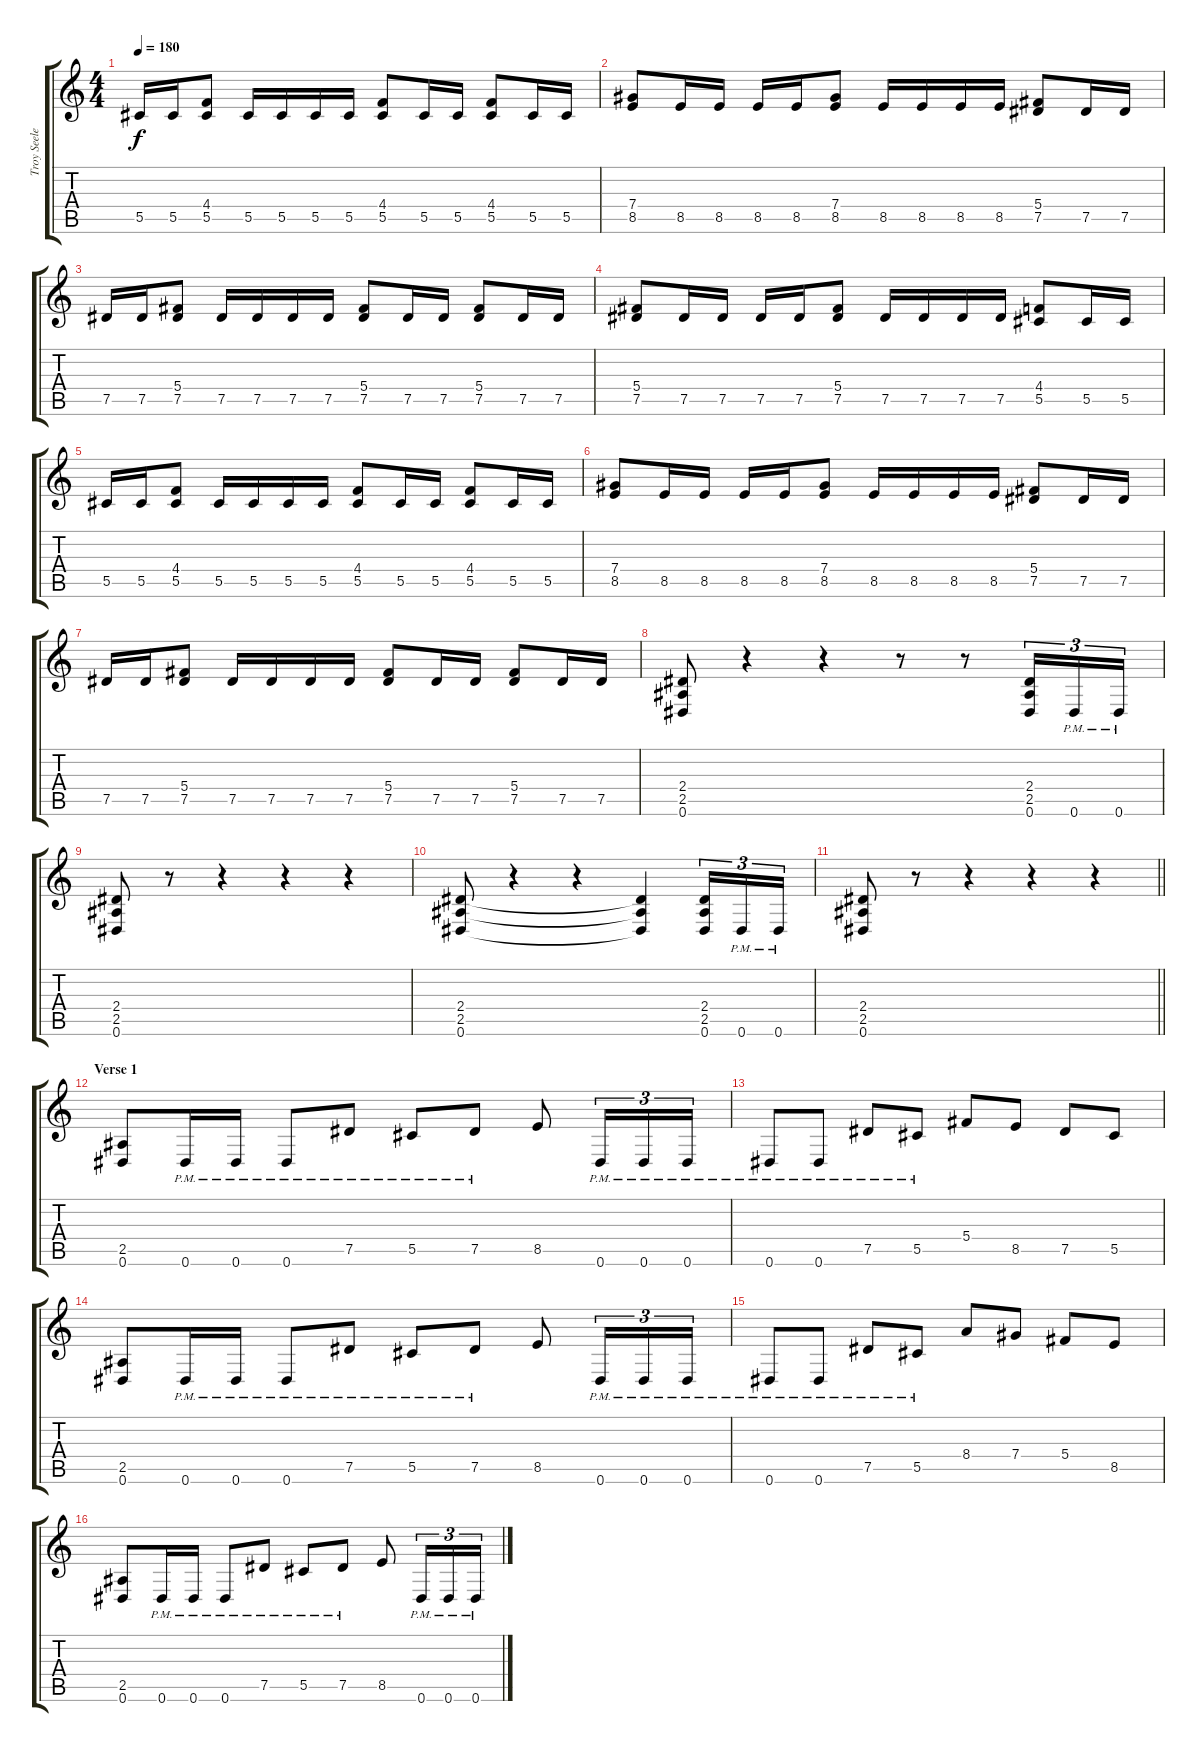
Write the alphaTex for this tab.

\track ("Troy Seele" "Troy Seele") {instrument overdrivenguitar}
\staff {score tabs}
\tuning (Eb4 Bb3 Gb3 Db3 Ab2 Eb2) {hide}
\ts (4 4)
\tempo 180
\clef g2
\ks c
5.5.16{dy f} 5.5.16 (4.4 5.5).8 5.5.16 5.5.16 5.5.16 5.5.16 (4.4 5.5).8 5.5.16 5.5.16 (4.4 5.5).8 5.5.16 5.5.16 |
(7.4 8.5).8 8.5.16 8.5.16 8.5.16 8.5.16 (7.4 8.5).8 8.5.16 8.5.16 8.5.16 8.5.16 (5.4 7.5).8 7.5.16 7.5.16 |
7.5.16 7.5.16 (5.4 7.5).8 7.5.16 7.5.16 7.5.16 7.5.16 (5.4 7.5).8 7.5.16 7.5.16 (5.4 7.5).8 7.5.16 7.5.16 |
(5.4 7.5).8 7.5.16 7.5.16 7.5.16 7.5.16 (5.4 7.5).8 7.5.16 7.5.16 7.5.16 7.5.16 (4.4 5.5).8 5.5.16 5.5.16 |
5.5.16 5.5.16 (4.4 5.5).8 5.5.16 5.5.16 5.5.16 5.5.16 (4.4 5.5).8 5.5.16 5.5.16 (4.4 5.5).8 5.5.16 5.5.16 |
(7.4 8.5).8 8.5.16 8.5.16 8.5.16 8.5.16 (7.4 8.5).8 8.5.16 8.5.16 8.5.16 8.5.16 (5.4 7.5).8 7.5.16 7.5.16 |
7.5.16 7.5.16 (5.4 7.5).8 7.5.16 7.5.16 7.5.16 7.5.16 (5.4 7.5).8 7.5.16 7.5.16 (5.4 7.5).8 7.5.16 7.5.16 |
(2.4 2.5 0.6).8 r.4 r.4 r.8 r.8 (2.4 2.5 0.6).16{tu (3 2)} 0.6{pm}.16{tu (3 2)} 0.6{pm}.16{tu (3 2)} |
(2.4 2.5 0.6).8 r.8 r.4 r.4 r.4 |
(2.4 2.5 0.6).8 r.4 r.4 (2.4{t} 2.5{t} 0.6{t}).4 (2.4 2.5 0.6).16{tu (3 2)} 0.6{pm}.16{tu (3 2)} 0.6{pm}.16{tu (3 2)} |
\barLineRight lightlight
(2.4 2.5 0.6).8 r.8 r.4 r.4 r.4 |
\section ("" "Verse 1")
(2.5 0.6).8 0.6{pm}.16 0.6{pm}.16 0.6{pm}.8 7.5{pm}.8 5.5{pm}.8 7.5{pm}.8 8.5.8 0.6{pm}.16{tu (3 2)} 0.6{pm}.16{tu (3 2)} 0.6{pm}.16{tu (3 2)} |
0.6{pm}.8 0.6{pm}.8 7.5{pm}.8 5.5{pm}.8 5.4.8 8.5.8 7.5.8 5.5.8 |
(2.5 0.6).8 0.6{pm}.16 0.6{pm}.16 0.6{pm}.8 7.5{pm}.8 5.5{pm}.8 7.5{pm}.8 8.5.8 0.6{pm}.16{tu (3 2)} 0.6{pm}.16{tu (3 2)} 0.6{pm}.16{tu (3 2)} |
0.6{pm}.8 0.6{pm}.8 7.5{pm}.8 5.5{pm}.8 8.4.8 7.4.8 5.4.8 8.5.8 |
(2.5 0.6).8 0.6{pm}.16 0.6{pm}.16 0.6{pm}.8 7.5{pm}.8 5.5{pm}.8 7.5{pm}.8 8.5.8 0.6{pm}.16{tu (3 2)} 0.6{pm}.16{tu (3 2)} 0.6{pm}.16{tu (3 2)}
